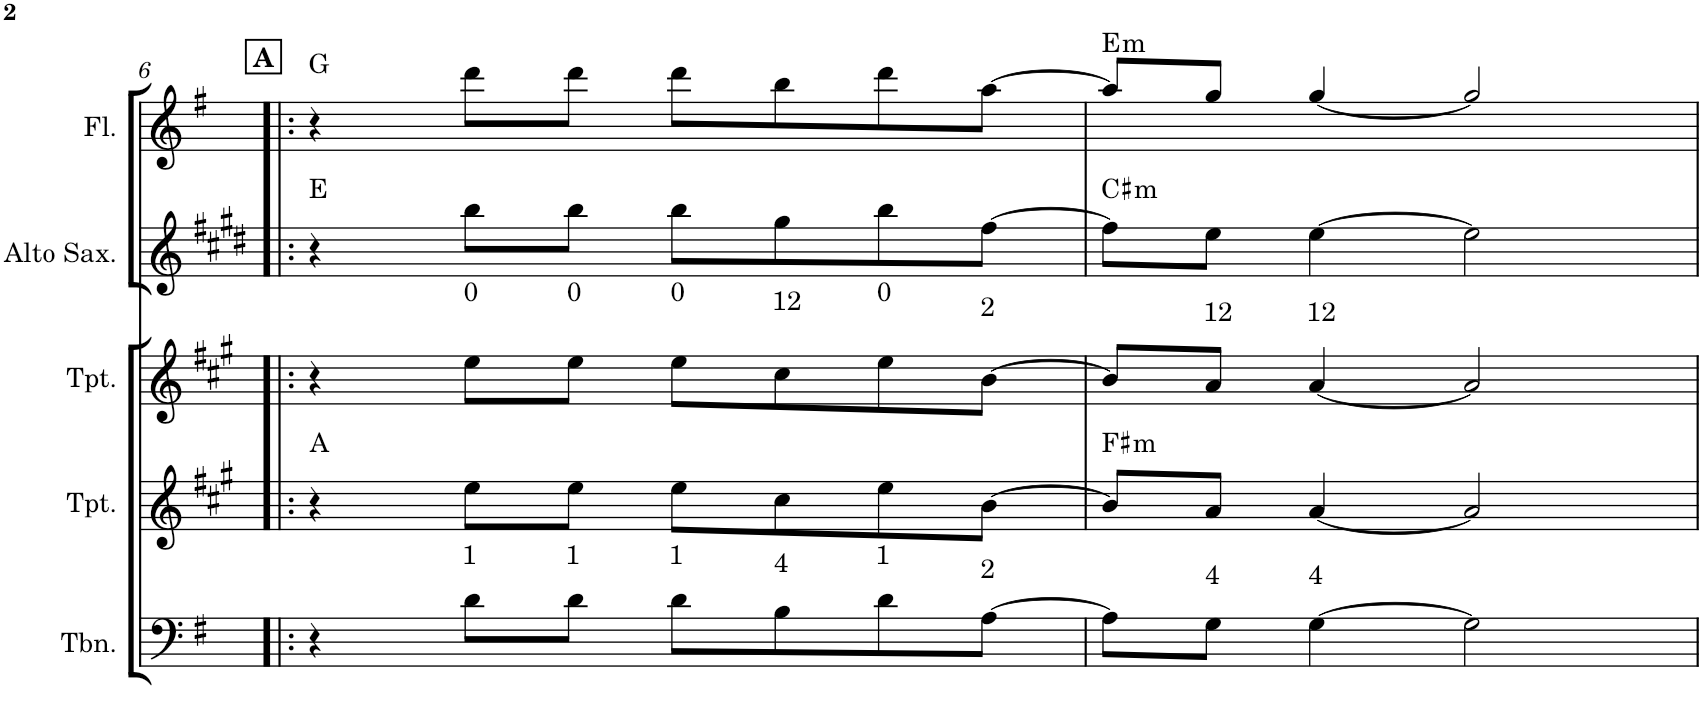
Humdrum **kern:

**kern	**kern	**harte	**kern	**kern	**harte	**kern	**harte
*part5	*part4	*part4	*part3	*part2	*part2	*part1	*part1
*staff5	*staff4	*	*staff3	*staff2	*	*staff1	*
*I"C clavF	*I"Bb	*	*I"Bb - Pirata	*I"Eb	*	*I"C clavG	*
!!LO:PB:g=z
*clefF4	*clefG2	*	*clefG2	*clefG2	*	*clefG2	*
*	*Trd1c2	*	*Trd1c2	*Trd5c9	*	*	*
*k[f#]	*k[f#c#g#]	*	*k[f#c#g#]	*k[f#c#g#d#]	*	*k[f#]	*
*G:	*A:	*	*A:	*E:	*	*G:	*
*M4/4	*M4/4	*	*M4/4	*M4/4	*	*M4/4	*
!!LO:REH:place=s1:a:B:cj:t=A
=6!|:	=6!|:	=6!|:	=6!|:	=6!|:	=6!|:	=6!|:	=6!|:
4r	4r	A:maj	4r	4r	E:maj	4r	G:maj
!	!	!	!LO:TX:a:t=0	!	!	!	!
!LO:TX:a:t=1	!	!	!	!	!	!	!
8d\L	8ee\L	.	8ee\L	8bb\L	.	8ddd\L	.
!	!	!	!LO:TX:a:t=0	!	!	!	!
!LO:TX:a:t=1	!	!	!	!	!	!	!
8d\J	8ee\J	.	8ee\J	8bb\J	.	8ddd\J	.
!	!	!	!LO:TX:a:t=0	!	!	!	!
!LO:TX:a:t=1	!	!	!	!	!	!	!
8d\L	8ee\L	.	8ee\L	8bb\L	.	8ddd\L	.
!	!	!	!LO:TX:a:t=12	!	!	!	!
!LO:TX:a:t=4	!	!	!	!	!	!	!
8B\	8cc#\	.	8cc#\	8gg#\	.	8bb\	.
!	!	!	!LO:TX:a:t=0	!	!	!	!
!LO:TX:a:t=1	!	!	!	!	!	!	!
8d\	8ee\	.	8ee\	8bb\	.	8ddd\	.
!	!	!	!LO:TX:a:t=2	!	!	!	!
!LO:TX:a:t=2	!	!	!	!	!	!	!
[>8A\J	[>8b\J	.	[>8b\J	[>8ff#\J	.	[>8aa\J	.
=7	=7	=7	=7	=7	=7	=7	=7
!	!	!LO:H:kt=m	!	!	!LO:H:kt=m	!	!LO:H:kt=m
8A\L]	8b/L]	F#:min	8b/L]	8ff#\L]	C#:min	8aa/L]	E:min
!	!	!	!LO:TX:a:t=12	!	!	!	!
!LO:TX:a:t=4	!	!	!	!	!	!	!
8G\J	8a/J	.	8a/J	8ee\J	.	8gg/J	.
!	!	!	!LO:TX:a:t=12	!	!	!	!
!LO:TX:a:t=4	!	!	!	!	!	!	!
[>4G\	[<4a/	.	[<4a/	[>4ee\	.	[<4gg/	.
2G\]	2a/]	.	2a/]	2ee\]	.	2gg/]	.
=	=	=	=	=	=	=	=
*-	*-	*-	*-	*-	*-	*-	*-
